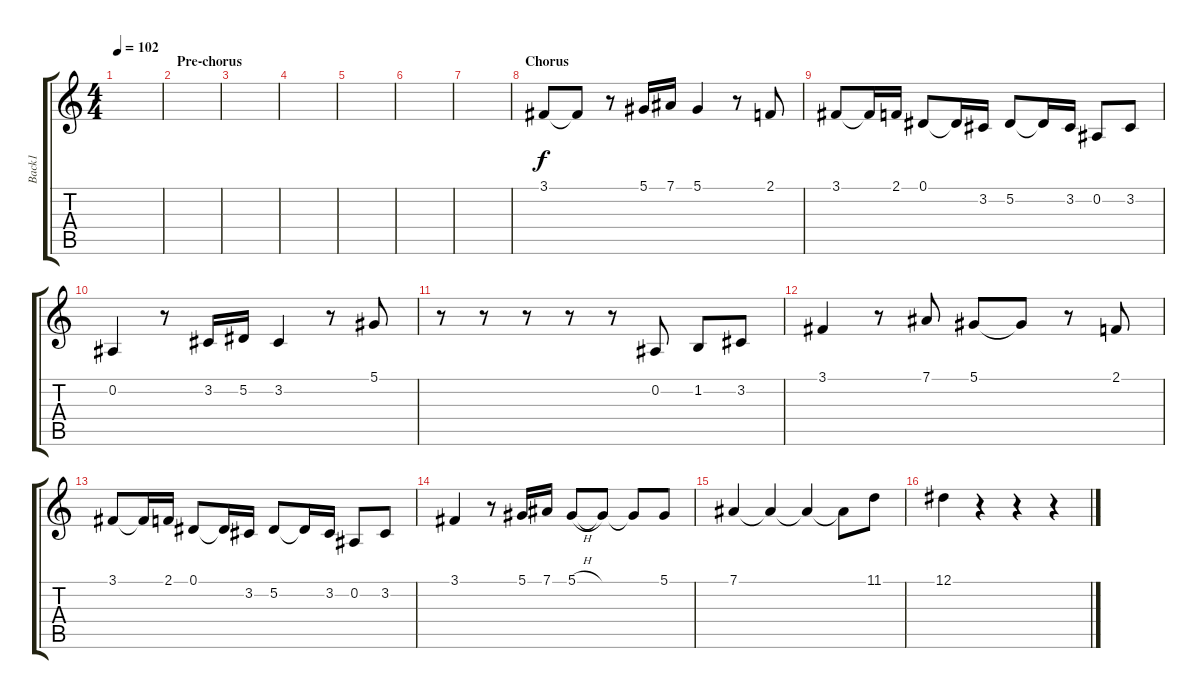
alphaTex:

\track ("Back1" "Back1") {instrument tenorsax}
\staff {score tabs}
\tuning (Eb4 Bb3 Gb3 Db3 Ab2 Eb2) {hide}
\ts (4 4)
\tempo 102
\clef g2
\ks c
|
\section ("" "Pre-chorus")
|
|
|
|
|
|
\section ("" "Chorus")
3.1.8 3.1{t}.8 r.8 5.1.16 7.1.16 5.1.4 r.8 2.1.8 |
3.1.8 3.1{t}.16 2.1.16 0.1.8 0.1{t}.16 3.2.16 5.2.8 5.2{t}.16 3.2.16 0.2.8 3.2.8 |
0.2.4 r.8 3.2.16 5.2.16 3.2.4 r.8 5.1.8 |
r.8 r.8 r.8 r.8 r.8 0.2.8 1.2.8 3.2.8 |
3.1.4 r.8 7.1.8 5.1.8 5.1{t}.8 r.8 2.1.8 |
3.1.8 3.1{t}.16 2.1.16 0.1.8 0.1{t}.16 3.2.16 5.2.8 5.2{t}.16 3.2.16 0.2.8 3.2.8 |
3.1.4 r.8 5.1.16 7.1.16 5.1{h}.8 5.1{t}.8 5.1{t}.8 5.1.8 |
7.1.4 7.1{t}.4 7.1{t}.4 7.1{t}.8 11.1.8 |
12.1.4 r.4 r.4 r.4
